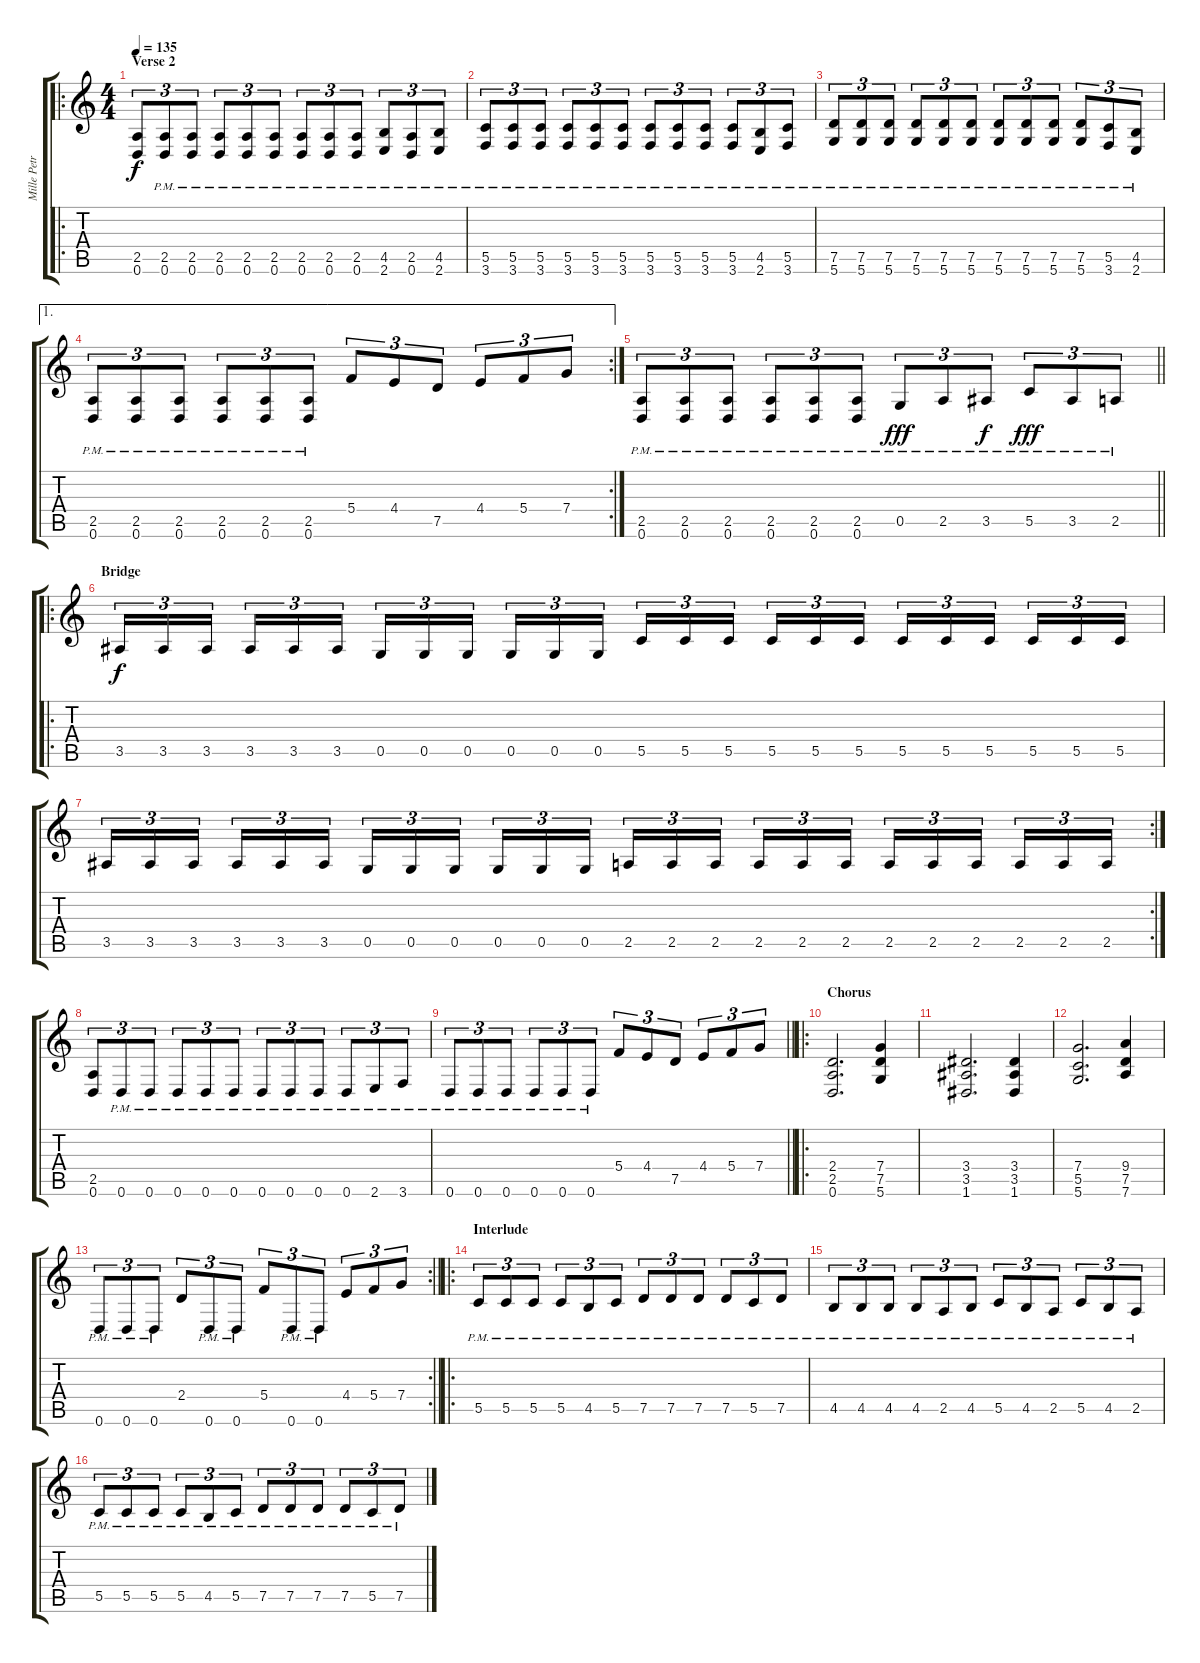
\track ("Mille Petrozza" "Mille Petr") {instrument distortionguitar}
\staff {score tabs}
\tuning (D4 A3 F3 C3 G2 D2) {hide}
\ro
\ts (4 4)
\section ("" "Verse 2")
\tempo 135
\clef g2
\ks c
(2.5 0.6).8{tu (3 2) dy f} (2.5{pm} 0.6{pm}).8{tu (3 2)} (2.5{pm} 0.6{pm}).8{tu (3 2)} (2.5{pm} 0.6{pm}).8{tu (3 2)} (2.5{pm} 0.6{pm}).8{tu (3 2)} (2.5{pm} 0.6{pm}).8{tu (3 2)} (2.5{pm} 0.6{pm}).8{tu (3 2)} (2.5{pm} 0.6{pm}).8{tu (3 2)} (2.5{pm} 0.6{pm}).8{tu (3 2)} (4.5{pm} 2.6{pm}).8{tu (3 2)} (2.5{pm} 0.6{pm}).8{tu (3 2)} (4.5{pm} 2.6{pm}).8{tu (3 2)} |
(5.5{pm} 3.6{pm}).8{tu (3 2)} (5.5{pm} 3.6{pm}).8{tu (3 2)} (5.5{pm} 3.6{pm}).8{tu (3 2)} (5.5{pm} 3.6{pm}).8{tu (3 2)} (5.5{pm} 3.6{pm}).8{tu (3 2)} (5.5{pm} 3.6{pm}).8{tu (3 2)} (5.5{pm} 3.6{pm}).8{tu (3 2)} (5.5{pm} 3.6{pm}).8{tu (3 2)} (5.5{pm} 3.6{pm}).8{tu (3 2)} (5.5{pm} 3.6{pm}).8{tu (3 2)} (4.5{pm} 2.6{pm}).8{tu (3 2)} (5.5{pm} 3.6{pm}).8{tu (3 2)} |
(7.5{pm} 5.6{pm}).8{tu (3 2)} (7.5{pm} 5.6{pm}).8{tu (3 2)} (7.5{pm} 5.6{pm}).8{tu (3 2)} (7.5{pm} 5.6{pm}).8{tu (3 2)} (7.5{pm} 5.6{pm}).8{tu (3 2)} (7.5{pm} 5.6{pm}).8{tu (3 2)} (7.5{pm} 5.6{pm}).8{tu (3 2)} (7.5{pm} 5.6{pm}).8{tu (3 2)} (7.5{pm} 5.6{pm}).8{tu (3 2)} (7.5{pm} 5.6{pm}).8{tu (3 2)} (5.5{pm} 3.6{pm}).8{tu (3 2)} (4.5{pm} 2.6{pm}).8{tu (3 2)} |
\ae 1
\rc 2
(2.5{pm} 0.6{pm}).8{tu (3 2)} (2.5{pm} 0.6{pm}).8{tu (3 2)} (2.5{pm} 0.6{pm}).8{tu (3 2)} (2.5{pm} 0.6{pm}).8{tu (3 2)} (2.5{pm} 0.6{pm}).8{tu (3 2)} (2.5{pm} 0.6{pm}).8{tu (3 2)} 5.4.8{tu (3 2)} 4.4.8{tu (3 2)} 7.5.8{tu (3 2)} 4.4.8{tu (3 2)} 5.4.8{tu (3 2)} 7.4.8{tu (3 2)} |
\barLineRight lightlight
(2.5{pm} 0.6{pm}).8{tu (3 2)} (2.5{pm} 0.6{pm}).8{tu (3 2)} (2.5{pm} 0.6{pm}).8{tu (3 2)} (2.5{pm} 0.6{pm}).8{tu (3 2)} (2.5{pm} 0.6{pm}).8{tu (3 2)} (2.5{pm} 0.6{pm}).8{tu (3 2)} 0.5{pm}.8{tu (3 2) dy fff} 2.5{pm}.8{tu (3 2)} 3.5{pm}.8{tu (3 2) dy f} 5.5{pm}.8{tu (3 2) dy fff} 3.5{pm}.8{tu (3 2)} 2.5{pm}.8{tu (3 2)} |
\ro
\section ("" "Bridge")
3.5.16{tu (3 2) dy f} 3.5.16{tu (3 2)} 3.5.16{tu (3 2) beam splitsecondary} 3.5.16{tu (3 2)} 3.5.16{tu (3 2)} 3.5.16{tu (3 2)} 0.5.16{tu (3 2)} 0.5.16{tu (3 2)} 0.5.16{tu (3 2) beam splitsecondary} 0.5.16{tu (3 2)} 0.5.16{tu (3 2)} 0.5.16{tu (3 2)} 5.5.16{tu (3 2)} 5.5.16{tu (3 2)} 5.5.16{tu (3 2) beam splitsecondary} 5.5.16{tu (3 2)} 5.5.16{tu (3 2)} 5.5.16{tu (3 2)} 5.5.16{tu (3 2)} 5.5.16{tu (3 2)} 5.5.16{tu (3 2) beam splitsecondary} 5.5.16{tu (3 2)} 5.5.16{tu (3 2)} 5.5.16{tu (3 2)} |
\rc 2
3.5.16{tu (3 2)} 3.5.16{tu (3 2)} 3.5.16{tu (3 2) beam splitsecondary} 3.5.16{tu (3 2)} 3.5.16{tu (3 2)} 3.5.16{tu (3 2)} 0.5.16{tu (3 2)} 0.5.16{tu (3 2)} 0.5.16{tu (3 2) beam splitsecondary} 0.5.16{tu (3 2)} 0.5.16{tu (3 2)} 0.5.16{tu (3 2)} 2.5.16{tu (3 2)} 2.5.16{tu (3 2)} 2.5.16{tu (3 2) beam splitsecondary} 2.5.16{tu (3 2)} 2.5.16{tu (3 2)} 2.5.16{tu (3 2)} 2.5.16{tu (3 2)} 2.5.16{tu (3 2)} 2.5.16{tu (3 2) beam splitsecondary} 2.5.16{tu (3 2)} 2.5.16{tu (3 2)} 2.5.16{tu (3 2)} |
(2.5 0.6).8{tu (3 2)} 0.6{pm}.8{tu (3 2)} 0.6{pm}.8{tu (3 2)} 0.6{pm}.8{tu (3 2)} 0.6{pm}.8{tu (3 2)} 0.6{pm}.8{tu (3 2)} 0.6{pm}.8{tu (3 2)} 0.6{pm}.8{tu (3 2)} 0.6{pm}.8{tu (3 2)} 0.6{pm}.8{tu (3 2)} 2.6{pm}.8{tu (3 2)} 3.6{pm}.8{tu (3 2)} |
\barLineRight lightlight
0.6{pm}.8{tu (3 2)} 0.6{pm}.8{tu (3 2)} 0.6{pm}.8{tu (3 2)} 0.6{pm}.8{tu (3 2)} 0.6{pm}.8{tu (3 2)} 0.6{pm}.8{tu (3 2)} 5.4.8{tu (3 2)} 4.4.8{tu (3 2)} 7.5.8{tu (3 2)} 4.4.8{tu (3 2)} 5.4.8{tu (3 2)} 7.4.8{tu (3 2)} |
\ro
\section ("" "Chorus")
(2.4 2.5 0.6).2{d} (7.4 7.5 5.6).4 |
(3.4 3.5 1.6).2{d} (3.4 3.5 1.6).4 |
(7.4 5.5 5.6).2{d} (9.4 7.5 7.6).4 |
\rc 2
\barLineRight lightlight
0.6{pm}.8{tu (3 2)} 0.6{pm}.8{tu (3 2)} 0.6{pm}.8{tu (3 2)} 2.4.8{tu (3 2)} 0.6{pm}.8{tu (3 2)} 0.6{pm}.8{tu (3 2)} 5.4.8{tu (3 2)} 0.6{pm}.8{tu (3 2)} 0.6{pm}.8{tu (3 2)} 4.4.8{tu (3 2)} 5.4.8{tu (3 2)} 7.4.8{tu (3 2)} |
\ro
\section ("" "Interlude")
5.5{pm}.8{tu (3 2)} 5.5{pm}.8{tu (3 2)} 5.5{pm}.8{tu (3 2)} 5.5{pm}.8{tu (3 2)} 4.5{pm}.8{tu (3 2)} 5.5{pm}.8{tu (3 2)} 7.5{pm}.8{tu (3 2)} 7.5{pm}.8{tu (3 2)} 7.5{pm}.8{tu (3 2)} 7.5{pm}.8{tu (3 2)} 5.5{pm}.8{tu (3 2)} 7.5{pm}.8{tu (3 2)} |
4.5{pm}.8{tu (3 2)} 4.5{pm}.8{tu (3 2)} 4.5{pm}.8{tu (3 2)} 4.5{pm}.8{tu (3 2)} 2.5{pm}.8{tu (3 2)} 4.5{pm}.8{tu (3 2)} 5.5{pm}.8{tu (3 2)} 4.5{pm}.8{tu (3 2)} 2.5{pm}.8{tu (3 2)} 5.5{pm}.8{tu (3 2)} 4.5{pm}.8{tu (3 2)} 2.5{pm}.8{tu (3 2)} |
5.5{pm}.8{tu (3 2)} 5.5{pm}.8{tu (3 2)} 5.5{pm}.8{tu (3 2)} 5.5{pm}.8{tu (3 2)} 4.5{pm}.8{tu (3 2)} 5.5{pm}.8{tu (3 2)} 7.5{pm}.8{tu (3 2)} 7.5{pm}.8{tu (3 2)} 7.5{pm}.8{tu (3 2)} 7.5{pm}.8{tu (3 2)} 5.5{pm}.8{tu (3 2)} 7.5{pm}.8{tu (3 2)}
